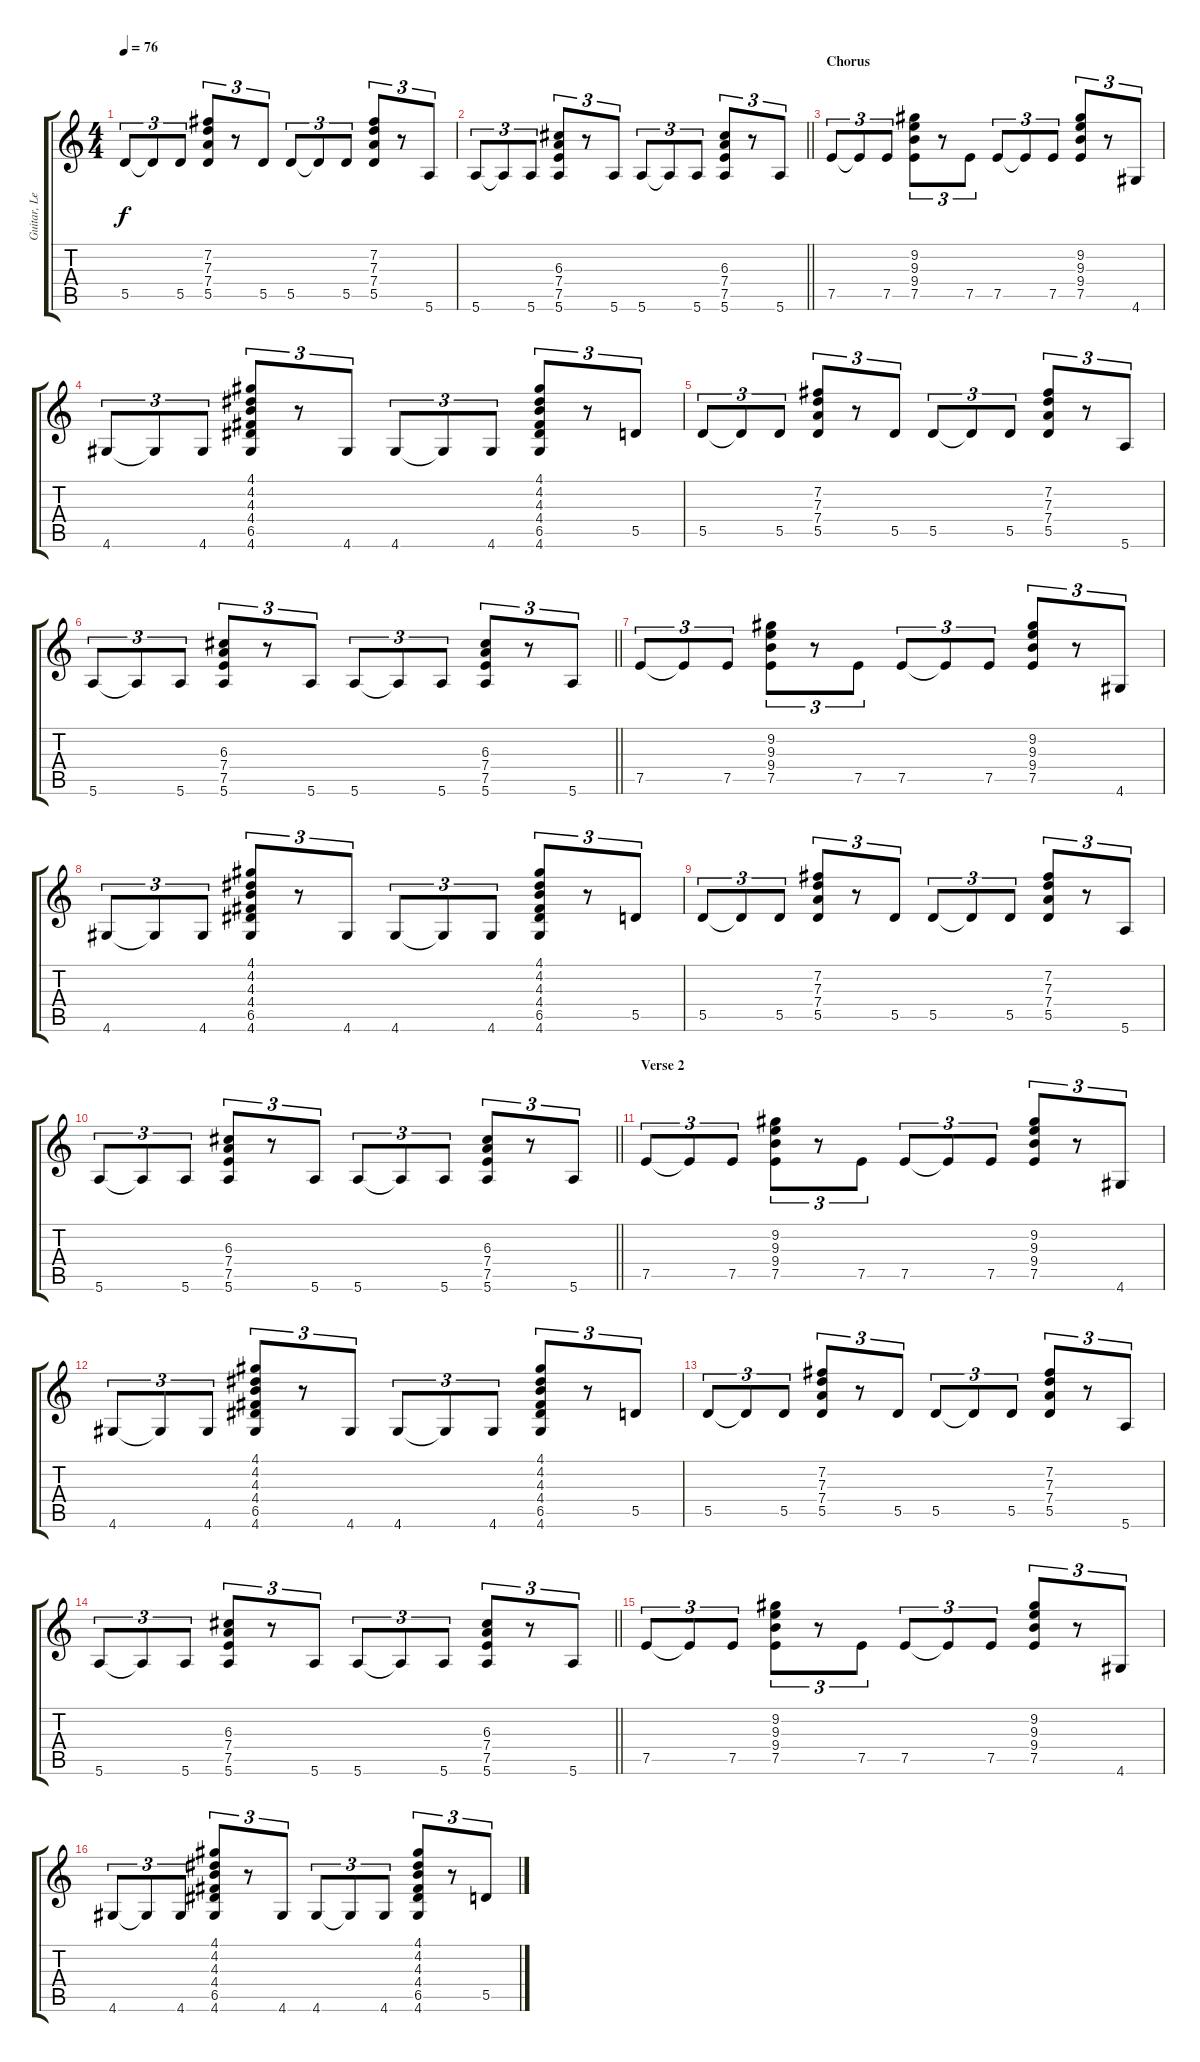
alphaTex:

\track ("Guitar, Lead" "Guitar, Le") {instrument electricguitarjazz}
\staff {score tabs}
\tuning (E4 B3 G3 D3 A2 E2) {hide}
\ts (4 4)
\tempo 76
\clef g2
\ks c
5.5.8{tu (3 2) dy f} 5.5{t}.8{tu (3 2)} 5.5.8{tu (3 2)} (7.2 7.3 7.4 5.5).8{tu (3 2)} r.8{tu (3 2)} 5.5.8{tu (3 2)} 5.5.8{tu (3 2)} 5.5{t}.8{tu (3 2)} 5.5.8{tu (3 2)} (7.2 7.3 7.4 5.5).8{tu (3 2)} r.8{tu (3 2)} 5.6.8{tu (3 2)} |
\barLineRight lightlight
5.6.8{tu (3 2)} 5.6{t}.8{tu (3 2)} 5.6.8{tu (3 2)} (6.3 7.4 7.5 5.6).8{tu (3 2)} r.8{tu (3 2)} 5.6.8{tu (3 2)} 5.6.8{tu (3 2)} 5.6{t}.8{tu (3 2)} 5.6.8{tu (3 2)} (6.3 7.4 7.5 5.6).8{tu (3 2)} r.8{tu (3 2)} 5.6.8{tu (3 2)} |
\section ("" "Chorus")
7.5.8{tu (3 2)} 7.5{t}.8{tu (3 2)} 7.5.8{tu (3 2)} (9.2 9.3 9.4 7.5).8{tu (3 2)} r.8{tu (3 2)} 7.5.8{tu (3 2)} 7.5.8{tu (3 2)} 7.5{t}.8{tu (3 2)} 7.5.8{tu (3 2)} (9.2 9.3 9.4 7.5).8{tu (3 2)} r.8{tu (3 2)} 4.6.8{tu (3 2)} |
4.6.8{tu (3 2)} 4.6{t}.8{tu (3 2)} 4.6.8{tu (3 2)} (4.1 4.2 4.3 4.4 6.5 4.6).8{tu (3 2)} r.8{tu (3 2)} 4.6.8{tu (3 2)} 4.6.8{tu (3 2)} 4.6{t}.8{tu (3 2)} 4.6.8{tu (3 2)} (4.1 4.2 4.3 4.4 6.5 4.6).8{tu (3 2)} r.8{tu (3 2)} 5.5.8{tu (3 2)} |
5.5.8{tu (3 2)} 5.5{t}.8{tu (3 2)} 5.5.8{tu (3 2)} (7.2 7.3 7.4 5.5).8{tu (3 2)} r.8{tu (3 2)} 5.5.8{tu (3 2)} 5.5.8{tu (3 2)} 5.5{t}.8{tu (3 2)} 5.5.8{tu (3 2)} (7.2 7.3 7.4 5.5).8{tu (3 2)} r.8{tu (3 2)} 5.6.8{tu (3 2)} |
\barLineRight lightlight
5.6.8{tu (3 2)} 5.6{t}.8{tu (3 2)} 5.6.8{tu (3 2)} (6.3 7.4 7.5 5.6).8{tu (3 2)} r.8{tu (3 2)} 5.6.8{tu (3 2)} 5.6.8{tu (3 2)} 5.6{t}.8{tu (3 2)} 5.6.8{tu (3 2)} (6.3 7.4 7.5 5.6).8{tu (3 2)} r.8{tu (3 2)} 5.6.8{tu (3 2)} |
7.5.8{tu (3 2)} 7.5{t}.8{tu (3 2)} 7.5.8{tu (3 2)} (9.2 9.3 9.4 7.5).8{tu (3 2)} r.8{tu (3 2)} 7.5.8{tu (3 2)} 7.5.8{tu (3 2)} 7.5{t}.8{tu (3 2)} 7.5.8{tu (3 2)} (9.2 9.3 9.4 7.5).8{tu (3 2)} r.8{tu (3 2)} 4.6.8{tu (3 2)} |
4.6.8{tu (3 2)} 4.6{t}.8{tu (3 2)} 4.6.8{tu (3 2)} (4.1 4.2 4.3 4.4 6.5 4.6).8{tu (3 2)} r.8{tu (3 2)} 4.6.8{tu (3 2)} 4.6.8{tu (3 2)} 4.6{t}.8{tu (3 2)} 4.6.8{tu (3 2)} (4.1 4.2 4.3 4.4 6.5 4.6).8{tu (3 2)} r.8{tu (3 2)} 5.5.8{tu (3 2)} |
5.5.8{tu (3 2)} 5.5{t}.8{tu (3 2)} 5.5.8{tu (3 2)} (7.2 7.3 7.4 5.5).8{tu (3 2)} r.8{tu (3 2)} 5.5.8{tu (3 2)} 5.5.8{tu (3 2)} 5.5{t}.8{tu (3 2)} 5.5.8{tu (3 2)} (7.2 7.3 7.4 5.5).8{tu (3 2)} r.8{tu (3 2)} 5.6.8{tu (3 2)} |
\barLineRight lightlight
5.6.8{tu (3 2)} 5.6{t}.8{tu (3 2)} 5.6.8{tu (3 2)} (6.3 7.4 7.5 5.6).8{tu (3 2)} r.8{tu (3 2)} 5.6.8{tu (3 2)} 5.6.8{tu (3 2)} 5.6{t}.8{tu (3 2)} 5.6.8{tu (3 2)} (6.3 7.4 7.5 5.6).8{tu (3 2)} r.8{tu (3 2)} 5.6.8{tu (3 2)} |
\section ("" "Verse 2")
7.5.8{tu (3 2)} 7.5{t}.8{tu (3 2)} 7.5.8{tu (3 2)} (9.2 9.3 9.4 7.5).8{tu (3 2)} r.8{tu (3 2)} 7.5.8{tu (3 2)} 7.5.8{tu (3 2)} 7.5{t}.8{tu (3 2)} 7.5.8{tu (3 2)} (9.2 9.3 9.4 7.5).8{tu (3 2)} r.8{tu (3 2)} 4.6.8{tu (3 2)} |
4.6.8{tu (3 2)} 4.6{t}.8{tu (3 2)} 4.6.8{tu (3 2)} (4.1 4.2 4.3 4.4 6.5 4.6).8{tu (3 2)} r.8{tu (3 2)} 4.6.8{tu (3 2)} 4.6.8{tu (3 2)} 4.6{t}.8{tu (3 2)} 4.6.8{tu (3 2)} (4.1 4.2 4.3 4.4 6.5 4.6).8{tu (3 2)} r.8{tu (3 2)} 5.5.8{tu (3 2)} |
5.5.8{tu (3 2)} 5.5{t}.8{tu (3 2)} 5.5.8{tu (3 2)} (7.2 7.3 7.4 5.5).8{tu (3 2)} r.8{tu (3 2)} 5.5.8{tu (3 2)} 5.5.8{tu (3 2)} 5.5{t}.8{tu (3 2)} 5.5.8{tu (3 2)} (7.2 7.3 7.4 5.5).8{tu (3 2)} r.8{tu (3 2)} 5.6.8{tu (3 2)} |
\barLineRight lightlight
5.6.8{tu (3 2)} 5.6{t}.8{tu (3 2)} 5.6.8{tu (3 2)} (6.3 7.4 7.5 5.6).8{tu (3 2)} r.8{tu (3 2)} 5.6.8{tu (3 2)} 5.6.8{tu (3 2)} 5.6{t}.8{tu (3 2)} 5.6.8{tu (3 2)} (6.3 7.4 7.5 5.6).8{tu (3 2)} r.8{tu (3 2)} 5.6.8{tu (3 2)} |
7.5.8{tu (3 2)} 7.5{t}.8{tu (3 2)} 7.5.8{tu (3 2)} (9.2 9.3 9.4 7.5).8{tu (3 2)} r.8{tu (3 2)} 7.5.8{tu (3 2)} 7.5.8{tu (3 2)} 7.5{t}.8{tu (3 2)} 7.5.8{tu (3 2)} (9.2 9.3 9.4 7.5).8{tu (3 2)} r.8{tu (3 2)} 4.6.8{tu (3 2)} |
4.6.8{tu (3 2)} 4.6{t}.8{tu (3 2)} 4.6.8{tu (3 2)} (4.1 4.2 4.3 4.4 6.5 4.6).8{tu (3 2)} r.8{tu (3 2)} 4.6.8{tu (3 2)} 4.6.8{tu (3 2)} 4.6{t}.8{tu (3 2)} 4.6.8{tu (3 2)} (4.1 4.2 4.3 4.4 6.5 4.6).8{tu (3 2)} r.8{tu (3 2)} 5.5.8{tu (3 2)}
